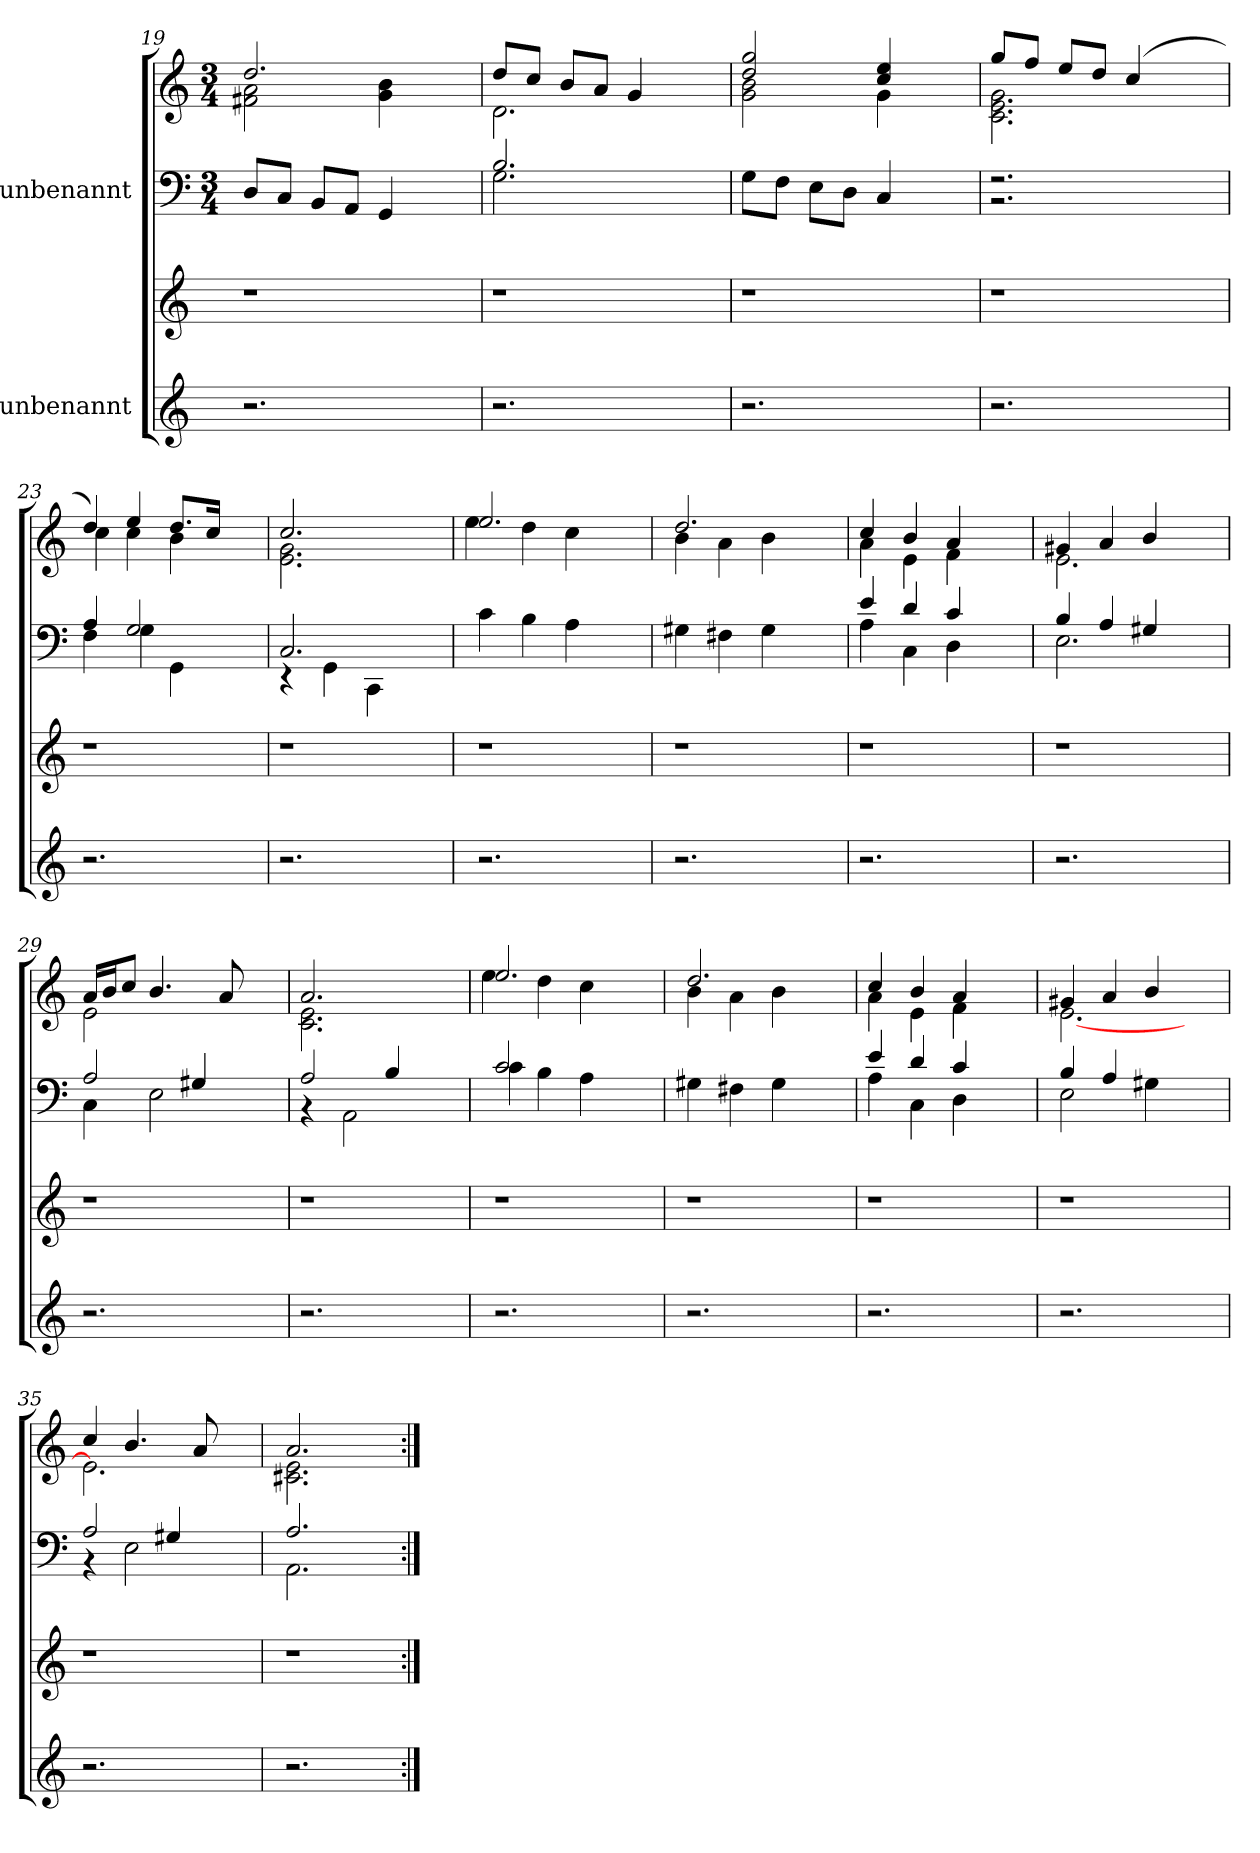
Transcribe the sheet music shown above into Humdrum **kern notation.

**kern	**kern	**kern	**kern
*part2	*part2	*part1	*part1
*staff4	*staff3	*staff2	*staff1
*I"unbenannt	*	*I"unbenannt	*
*clefG2	*clefG2	*clefF4	*clefG2
*k[]	*k[]	*k[]	*k[]
*	*	*M3/4	*M3/4
=19	=19	=19	=19
*	*	*	*^
2.r	1r	8D/L	2.dd/	2f#X\ 2a\
.	.	8C/J	.	.
.	.	8BB/L	.	.
.	.	8AA/J	.	.
.	.	4GG/	.	4g\ 4b\
4ryy	.	4ryy	4ryy	4ryy
=20	=20	=20	=20	=20
*	*	*^	*	*
2.r	1r	2.B/	2.G\	8dd/L	2.d\
.	.	.	.	8cc/J	.
.	.	.	.	8b/L	.
.	.	.	.	8a/J	.
.	.	.	.	4g/	.
4ryy	.	4ryy	4ryy	4ryy	4ryy
*	*	*v	*v	*	*
=21	=21	=21	=21	=21
2.r	1r	8G\L	2dd/ 2gg/	2g\ 2b\
.	.	8F\J	.	.
.	.	8E\L	.	.
.	.	8D\J	.	.
.	.	4C/	4cc/ 4ee/	4g\
4ryy	.	4ryy	4ryy	4ryy
=22	=22	=22	=22	=22
*	*	*^	*	*
2.r	1r	2.r	2.r	8gg/L	2.c\ 2.e\ 2.g\
.	.	.	.	8ff/J	.
.	.	.	.	8ee/L	.
.	.	.	.	8dd/J	.
.	.	.	.	(4cc/	.
4ryy	.	4ryy	4ryy	4ryy	4ryy
=23	=23	=23	=23	=23	=23
2.r	1r	4A/	4F\	4dd/)	4cc\
.	.	2G/	4G\	4ee/	4cc\
.	.	.	4GG\	8.dd/L	4b\
.	.	.	.	16cc/Jk	.
4ryy	.	4ryy	4ryy	4ryy	4ryy
!!LO:LB:g=z	!!
=24	=24	=24	=24	=24	=24
2.r	1r	2.C/	4r	2.cc/	2.e\ 2.g\
.	.	.	4GG\	.	.
.	.	.	4CC\	.	.
4ryy	.	4ryy	4ryy	4ryy	4ryy
=25	=25	=25	=25	=25	=25
2.r	1r	2.ryy	4c\	2.ee/	4ee\
.	.	.	4B\	.	4dd\
.	.	.	4A\	.	4cc\
4ryy	.	4ryy	4ryy	4ryy	4ryy
=26	=26	=26	=26	=26	=26
2.r	1r	2.ryy	4G#X\	2.dd/	4b\
.	.	.	4F#X\	.	4a\
.	.	.	4G#\	.	4b\
4ryy	.	4ryy	4ryy	4ryy	4ryy
!!LO:LB:g=z	!!
=27	=27	=27	=27	=27	=27
2.r	1r	4e/	4A\	4cc/	4a\
.	.	4d/	4C\	4b/	4e\
.	.	4c/	4D\	4a/	4f\
4ryy	.	4ryy	4ryy	4ryy	4ryy
=28	=28	=28	=28	=28	=28
2.r	1r	4B/	2.E\	4g#X/	2.e\
.	.	4A/	.	4a/	.
.	.	4G#X/	.	4b/	.
4ryy	.	4ryy	4ryy	4ryy	4ryy
=29	=29	=29	=29	=29	=29
2.r	1r	2A/	4C\	16a/LL	2e\
.	.	.	.	16b/J	.
.	.	.	.	8cc/J	.
.	.	.	2E\	4.b/	.
.	.	4G#X/	.	.	4ryy
.	.	.	.	8a/	.
4ryy	.	4ryy	4ryy	4ryy	4ryy
=30	=30	=30	=30	=30	=30
2.r	1r	2A/	4r	2.a/	2.c\ 2.e\
.	.	.	2AA\	.	.
.	.	4B/	.	.	.
4ryy	.	4ryy	4ryy	4ryy	4ryy
=31	=31	=31	=31	=31	=31
2.r	1r	2c/	4c\	2.ee/	4ee\
.	.	.	4B\	.	4dd\
.	.	4ryy	4A\	.	4cc\
4ryy	.	4ryy	4ryy	4ryy	4ryy
*	*	*v	*v	*	*
=32	=32	=32	=32	=32
2.r	1r	4G#X\	2.dd/	4b\
.	.	4F#X\	.	4a\
.	.	4G#\	.	4b\
4ryy	.	4ryy	4ryy	4ryy
=33	=33	=33	=33	=33
*	*	*^	*	*
2.r	1r	4e/	4A\	4cc/	4a\
.	.	4d/	4C\	4b/	4e\
.	.	4c/	4D\	4a/	4f\
4ryy	.	4ryy	4ryy	4ryy	4ryy
=34	=34	=34	=34	=34	=34
2.r	1r	4B/	2E\	4g#X/	[2.e\
.	.	4A/	.	4a/	.
.	.	4G#X\	4ryy	4b/	.
4ryy	.	4ryy	4ryy	4ryy	4ryy
!!LO:LB:g=z	!!
=35	=35	=35	=35	=35	=35
2.r	1r	2A/	4r	4cc/	2.e\]
.	.	.	2E\	4.b/	.
.	.	4G#X/	.	.	.
.	.	.	.	8a/	.
4ryy	.	4ryy	4ryy	4ryy	4ryy
=36	=36	=36	=36	=36	=36
2.r	1r	2.A/	2.AA>\	2.a>/	2.c#X\ 2.e\
4ryy	.	4ryy	4ryy	4ryy	4ryy
*	*	*v	*v	*	*
*	*	*	*v	*v
=:|!	=:|!	=:|!	=:|!
*-	*-	*-	*-
